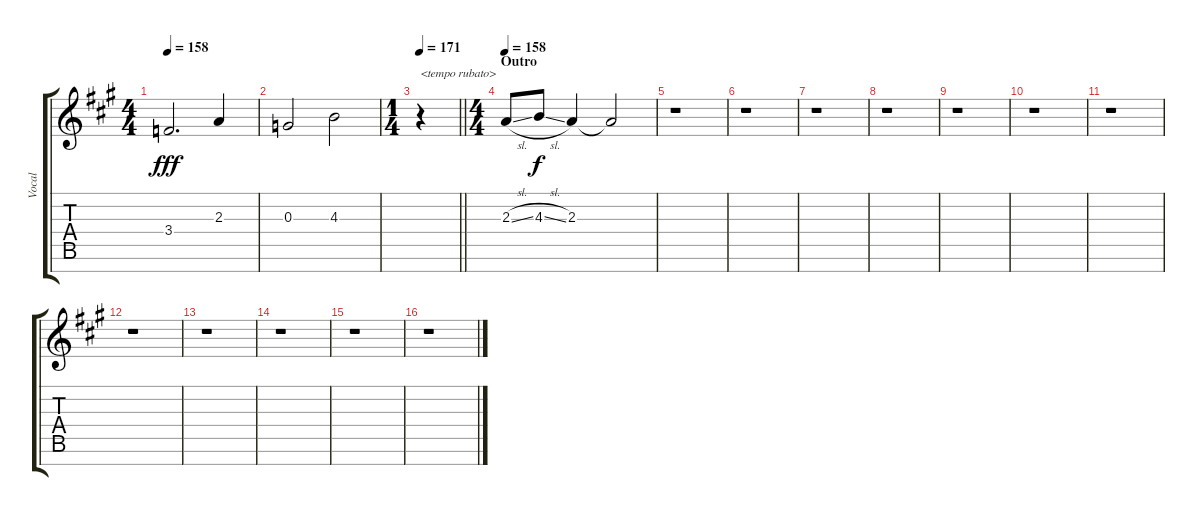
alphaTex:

\track ("Vocal" "Vocal") {instrument voiceoohs}
\staff {score tabs}
\tuning (E5 B4 G4 D4 A3 E3 B2) {hide}
\ts (4 4)
\tempo 158
\clef g2
\ks a
3.4.2{d dy fff} 2.3.4 |
0.3.2 4.3.2 |
\ts (1 4)
\tempo 171
\barLineRight lightlight
r.4{txt "<tempo rubato>"} |
\ts (4 4)
\section ("" "Outro")
\tempo 158
2.3{sl}.8 4.3{sl}.8{dy f} 2.3.4 2.3{t}.2 |
r.1 |
r.1 |
r.1 |
r.1 |
r.1 |
r.1 |
r.1 |
r.1 |
r.1 |
r.1 |
r.1 |
r.1
